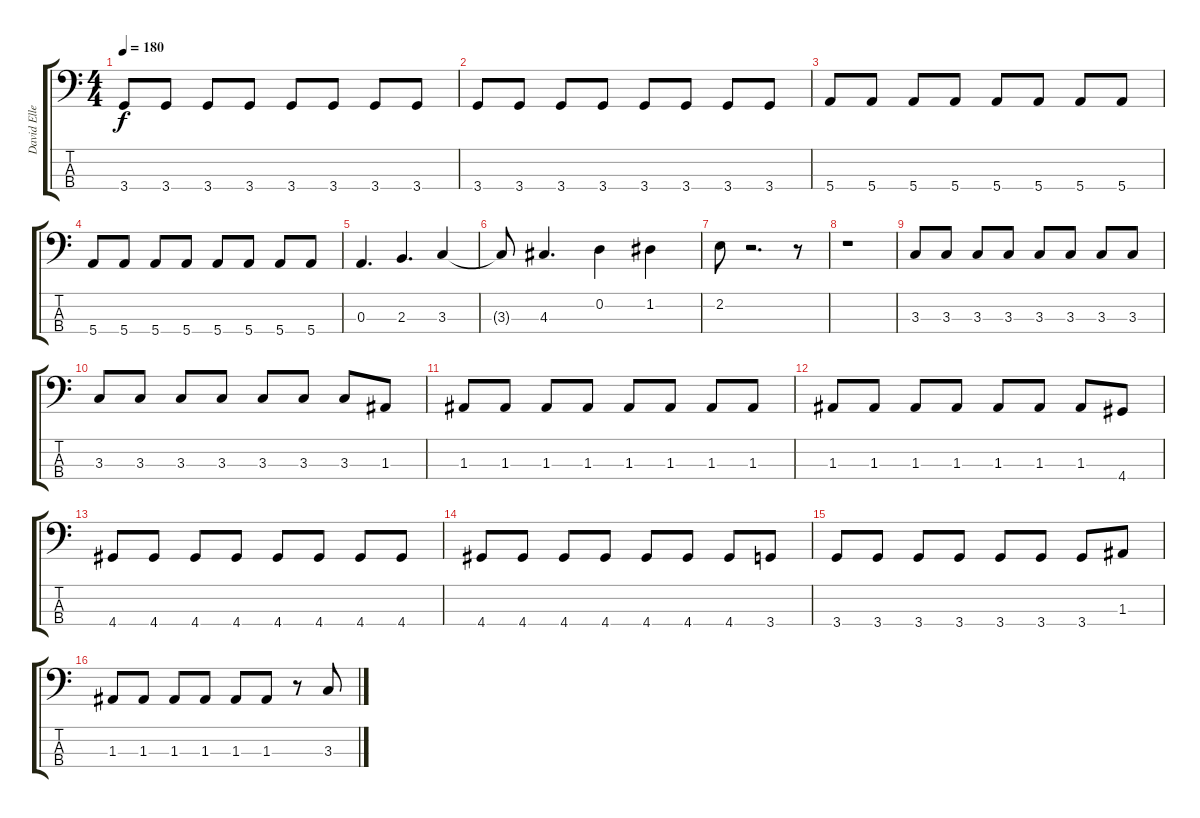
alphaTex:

\track ("David Ellefson" "David Elle") {instrument electricbasspick}
\staff {score tabs}
\tuning (G2 D2 A1 E1) {hide}
\ts (4 4)
\tempo 180
\clef f4
\ks c
3.4.8{dy f} 3.4.8 3.4.8 3.4.8 3.4.8 3.4.8 3.4.8 3.4.8 |
3.4.8 3.4.8 3.4.8 3.4.8 3.4.8 3.4.8 3.4.8 3.4.8 |
5.4.8 5.4.8 5.4.8 5.4.8 5.4.8 5.4.8 5.4.8 5.4.8 |
5.4.8 5.4.8 5.4.8 5.4.8 5.4.8 5.4.8 5.4.8 5.4.8 |
0.3.4{d} 2.3.4{d} 3.3.4 |
3.3{t}.8 4.3.4{d} 0.2.4 1.2.4 |
2.2.8 r.2{d} r.8 |
r.1 |
3.3.8 3.3.8 3.3.8 3.3.8 3.3.8 3.3.8 3.3.8 3.3.8 |
3.3.8 3.3.8 3.3.8 3.3.8 3.3.8 3.3.8 3.3.8 1.3.8 |
1.3.8 1.3.8 1.3.8 1.3.8 1.3.8 1.3.8 1.3.8 1.3.8 |
1.3.8 1.3.8 1.3.8 1.3.8 1.3.8 1.3.8 1.3.8 4.4.8 |
4.4.8 4.4.8 4.4.8 4.4.8 4.4.8 4.4.8 4.4.8 4.4.8 |
4.4.8 4.4.8 4.4.8 4.4.8 4.4.8 4.4.8 4.4.8 3.4.8 |
3.4.8 3.4.8 3.4.8 3.4.8 3.4.8 3.4.8 3.4.8 1.3.8 |
1.3.8 1.3.8 1.3.8 1.3.8 1.3.8 1.3.8 r.8 3.3.8
